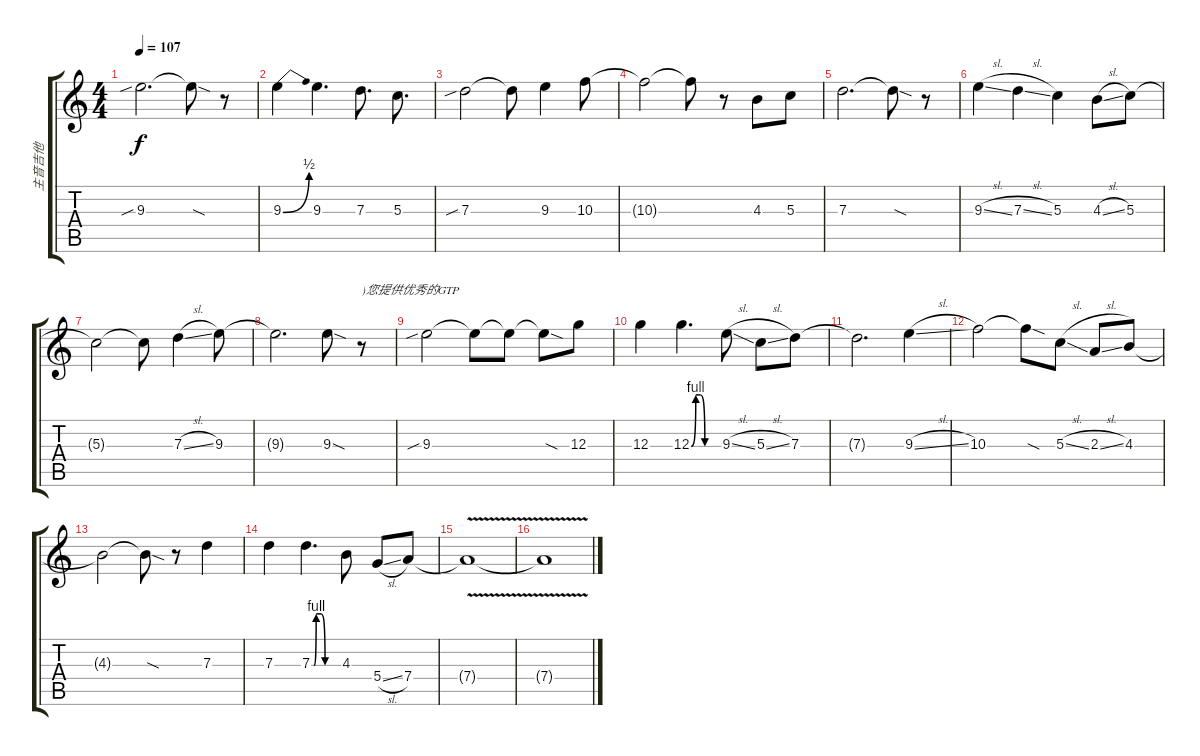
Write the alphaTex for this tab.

\track ("主音吉他" "主音吉他") {instrument distortionguitar}
\staff {score tabs}
\tuning (E4 B3 G3 D3 A2 E2) {hide}
\ts (4 4)
\tempo 107
\clef g2
\ks c
9.3{sib}.2{d dy f} 9.3{sod t}.8 r.8 |
9.3{be (bend 0 0 60 2)}.4 9.3.4{d} 7.3.8{d} 5.3.8{d} |
7.3{sib}.2 7.3{t}.8 9.3.4 10.3.8 |
10.3{t}.2 10.3{t}.8 r.8 4.3.8 5.3.8 |
7.3.2{d} 7.3{sod t}.8 r.8 |
9.3{sl}.4 7.3{sl}.4 5.3.4 4.3{sl}.8 5.3.8 |
5.3{t}.2 5.3{t}.8 7.3{sl}.4 9.3.8 |
9.3{t}.2{d} 9.3{sod}.8 r.8{txt ")您提供优秀的GTP"} |
9.3{sib}.2 9.3{t}.8 9.3{t}.8 9.3{sod t}.8 12.3.8 |
12.3.4 12.3{be (custom 0 0 10 4 20 4 30 0 60 0)}.4{d} 9.3{sl}.8 5.3{sl}.8 7.3.8 |
7.3{t}.2{d} 9.3{sl}.4 |
10.3.2 10.3{sod t}.8 5.3{sl}.8 2.3{sl}.8 4.3.8 |
4.3{t}.2 4.3{sod t}.8 r.8 7.3.4 |
7.3.4 7.3{be (custom 0 0 5 0 10 4 21 4 30 0 60 0)}.4{d} 4.3.8 5.4{sl}.8 7.4.8 |
7.4{v t}.1 |
7.4{t}.1
